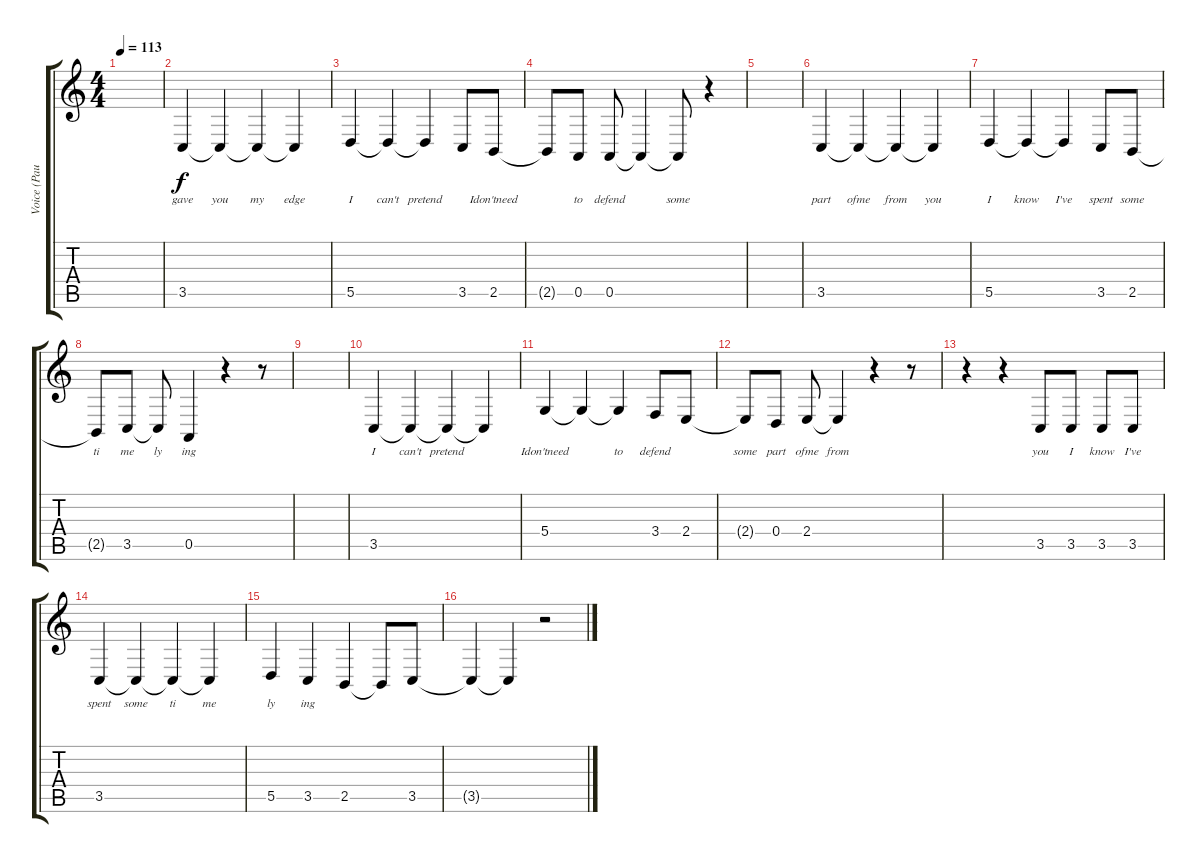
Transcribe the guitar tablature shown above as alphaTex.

\track ("Voice (Paul)" "Voice (Pau") {instrument clarinet}
\staff {score tabs}
\tuning (E4 B3 G3 D3 A2 E2) {hide}
\ts (4 4)
\tempo 113
\clef g2
\ks c
|
3.5.4{lyrics (0 "gave") lyrics (1 "") lyrics (2 "") lyrics (3 "") lyrics (4 "")} 3.5{t}.4{lyrics (0 "you") lyrics (1 "") lyrics (2 "") lyrics (3 "") lyrics (4 "")} 3.5{t}.4{lyrics (0 "my") lyrics (1 "") lyrics (2 "") lyrics (3 "") lyrics (4 "")} 3.5{t}.4{lyrics (0 "edge") lyrics (1 "") lyrics (2 "") lyrics (3 "") lyrics (4 "")} |
5.5.4{lyrics (0 "I") lyrics (1 "") lyrics (2 "") lyrics (3 "") lyrics (4 "")} 5.5{t}.4{lyrics (0 "can't") lyrics (1 "") lyrics (2 "") lyrics (3 "") lyrics (4 "")} 5.5{t}.4{lyrics (0 "pretend") lyrics (1 "") lyrics (2 "") lyrics (3 "") lyrics (4 "")} 3.5.8{lyrics (0 "") lyrics (1 "") lyrics (2 "") lyrics (3 "") lyrics (4 "")} 2.5.8{lyrics (0 "Idon'tneed") lyrics (1 "") lyrics (2 "") lyrics (3 "") lyrics (4 "")} |
2.5{t}.8{lyrics (0 "") lyrics (1 "") lyrics (2 "") lyrics (3 "") lyrics (4 "")} 0.5.8{lyrics (0 "to") lyrics (1 "") lyrics (2 "") lyrics (3 "") lyrics (4 "")} 0.5.8{lyrics (0 "defend") lyrics (1 "") lyrics (2 "") lyrics (3 "") lyrics (4 "")} 0.5{t}.4{lyrics (0 "") lyrics (1 "") lyrics (2 "") lyrics (3 "") lyrics (4 "")} 0.5{t}.8{lyrics (0 "some") lyrics (1 "") lyrics (2 "") lyrics (3 "") lyrics (4 "")} r.4 |
|
3.5.4{lyrics (0 "part") lyrics (1 "") lyrics (2 "") lyrics (3 "") lyrics (4 "")} 3.5{t}.4{lyrics (0 "ofme") lyrics (1 "") lyrics (2 "") lyrics (3 "") lyrics (4 "")} 3.5{t}.4{lyrics (0 "from") lyrics (1 "") lyrics (2 "") lyrics (3 "") lyrics (4 "")} 3.5{t}.4{lyrics (0 "you") lyrics (1 "") lyrics (2 "") lyrics (3 "") lyrics (4 "")} |
5.5.4{lyrics (0 "I") lyrics (1 "") lyrics (2 "") lyrics (3 "") lyrics (4 "")} 5.5{t}.4{lyrics (0 "know") lyrics (1 "") lyrics (2 "") lyrics (3 "") lyrics (4 "")} 5.5{t}.4{lyrics (0 "I've") lyrics (1 "") lyrics (2 "") lyrics (3 "") lyrics (4 "")} 3.5.8{lyrics (0 "spent") lyrics (1 "") lyrics (2 "") lyrics (3 "") lyrics (4 "")} 2.5.8{lyrics (0 "some") lyrics (1 "") lyrics (2 "") lyrics (3 "") lyrics (4 "")} |
2.5{t}.8{lyrics (0 "ti") lyrics (1 "") lyrics (2 "") lyrics (3 "") lyrics (4 "")} 3.5.8{lyrics (0 "me") lyrics (1 "") lyrics (2 "") lyrics (3 "") lyrics (4 "")} 3.5{t}.8{lyrics (0 "ly") lyrics (1 "") lyrics (2 "") lyrics (3 "") lyrics (4 "")} 0.5.4{lyrics (0 "ing") lyrics (1 "") lyrics (2 "") lyrics (3 "") lyrics (4 "")} r.4 r.8 |
|
3.5.4{lyrics (0 "I") lyrics (1 "") lyrics (2 "") lyrics (3 "") lyrics (4 "")} 3.5{t}.4{lyrics (0 "can't") lyrics (1 "") lyrics (2 "") lyrics (3 "") lyrics (4 "")} 3.5{t}.4{lyrics (0 "pretend") lyrics (1 "") lyrics (2 "") lyrics (3 "") lyrics (4 "")} 3.5{t}.4{lyrics (0 "") lyrics (1 "") lyrics (2 "") lyrics (3 "") lyrics (4 "")} |
5.4.4{lyrics (0 "Idon'tneed") lyrics (1 "") lyrics (2 "") lyrics (3 "") lyrics (4 "")} 5.4{t}.4{lyrics (0 "") lyrics (1 "") lyrics (2 "") lyrics (3 "") lyrics (4 "")} 5.4{t}.4{lyrics (0 "to") lyrics (1 "") lyrics (2 "") lyrics (3 "") lyrics (4 "")} 3.4.8{lyrics (0 "defend") lyrics (1 "") lyrics (2 "") lyrics (3 "") lyrics (4 "")} 2.4.8{lyrics (0 "") lyrics (1 "") lyrics (2 "") lyrics (3 "") lyrics (4 "")} |
2.4{t}.8{lyrics (0 "some") lyrics (1 "") lyrics (2 "") lyrics (3 "") lyrics (4 "")} 0.4.8{lyrics (0 "part") lyrics (1 "") lyrics (2 "") lyrics (3 "") lyrics (4 "")} 2.4.8{lyrics (0 "ofme") lyrics (1 "") lyrics (2 "") lyrics (3 "") lyrics (4 "")} 2.4{t}.4{lyrics (0 "from") lyrics (1 "") lyrics (2 "") lyrics (3 "") lyrics (4 "")} r.4 r.8 |
r.4 r.4 3.5.8{lyrics (0 "you") lyrics (1 "") lyrics (2 "") lyrics (3 "") lyrics (4 "")} 3.5.8{lyrics (0 "I") lyrics (1 "") lyrics (2 "") lyrics (3 "") lyrics (4 "")} 3.5.8{lyrics (0 "know") lyrics (1 "") lyrics (2 "") lyrics (3 "") lyrics (4 "")} 3.5.8{lyrics (0 "I've") lyrics (1 "") lyrics (2 "") lyrics (3 "") lyrics (4 "")} |
3.5.4{lyrics (0 "spent") lyrics (1 "") lyrics (2 "") lyrics (3 "") lyrics (4 "")} 3.5{t}.4{lyrics (0 "some") lyrics (1 "") lyrics (2 "") lyrics (3 "") lyrics (4 "")} 3.5{t}.4{lyrics (0 "ti") lyrics (1 "") lyrics (2 "") lyrics (3 "") lyrics (4 "")} 3.5{t}.4{lyrics (0 "me") lyrics (1 "") lyrics (2 "") lyrics (3 "") lyrics (4 "")} |
5.5.4{lyrics (0 "ly") lyrics (1 "") lyrics (2 "") lyrics (3 "") lyrics (4 "")} 3.5.4{lyrics (0 "ing") lyrics (1 "") lyrics (2 "") lyrics (3 "") lyrics (4 "")} 2.5.4{lyrics (0 "") lyrics (1 "") lyrics (2 "") lyrics (3 "") lyrics (4 "")} 2.5{t}.8{lyrics (0 "") lyrics (1 "") lyrics (2 "") lyrics (3 "") lyrics (4 "")} 3.5.8{lyrics (0 "") lyrics (1 "") lyrics (2 "") lyrics (3 "") lyrics (4 "")} |
3.5{t}.4{lyrics (0 "") lyrics (1 "") lyrics (2 "") lyrics (3 "") lyrics (4 "")} 3.5{t}.4{lyrics (0 "") lyrics (1 "") lyrics (2 "") lyrics (3 "") lyrics (4 "")} r.2
